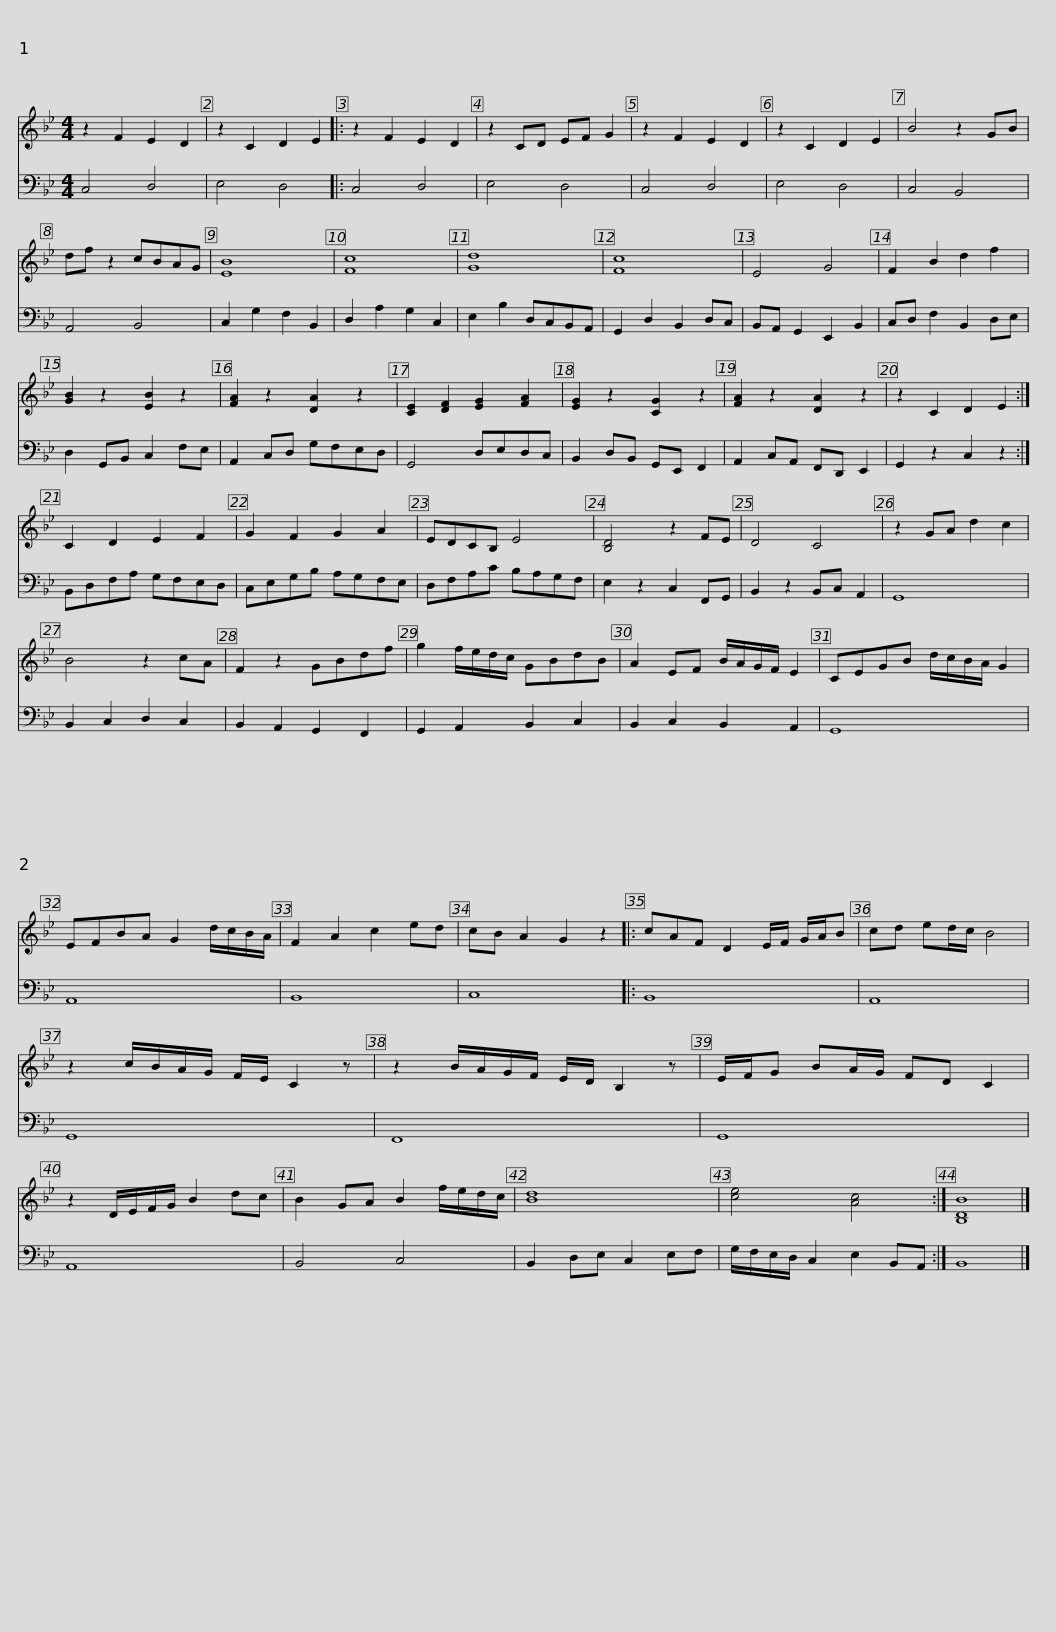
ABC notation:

X:1
%%score 1 2
L:1/8
M:4/4
I:linebreak $
K:Bb
V:1 treble
V:2 bass
V:1
 z2 F2 E2 D2 | z2 C2 D2 E2 |: z2 F2 E2 D2 | z2 CD EF G2 | z2 F2 E2 D2 | %5
 z2 C2 D2 E2 | B4 z2 GB | df z2 cBAG | [EB]8 |$ [Fc]8 | %10
 [Gd]8 | [Fc]8 | E4 G4 | F2 B2 d2 f2 | [GB]2 z2 [EB]2 z2 | %15
 [FA]2 z2 [DA]2 z2 | [CE]2 [DF]2 [EG]2 [FA]2 |$ [EG]2 z2 [CG]2 z2 | [FA]2 z2 [DA]2 z2 | z2 C2 D2 E2 :| %20
 C2 D2 E2 F2 | G2 F2 G2 A2 | EDCB, E4 | [B,D]4 z2 FE |$ D4 C4 | %25
 z2 GA d2 c2 | B4 z2 cA | F2 z2 GBdf | g2 f/e/d/c/ GBdB | A2 EF B/A/G/F/ E2 | %30
 CEGB d/c/B/A/ G2 |$ EFBA G2 d/c/B/A/ | F2 A2 c2 ed | cB A2 G2 z2 |: cAF D2 E/F/ G/A/B | %35
 cd ed/c/ B4 | z2 c/B/A/G/ F/E/ C2 z |$ z2 B/A/G/F/ E/D/ B,2 z | E/F/G BA/G/ FD C2 | z2 D/E/F/G/ B2 dc | %40
 B2 GA B2 f/e/d/c/ | [Bd]8 | [ce]4 [Ac]4 :|$ [B,DB]8 |] %44
V:2
 C,4 D,4 | E,4 D,4 |: C,4 D,4 | E,4 D,4 | C,4 D,4 | %5
 E,4 D,4 | C,4 B,,4 | A,,4 B,,4 | C,2 G,2 F,2 B,,2 |$ D,2 A,2 G,2 C,2 | %10
 E,2 B,2 D,C,B,,A,, | G,,2 D,2 B,,2 D,C, | B,,A,, G,,2 E,,2 B,,2 | C,D, F,2 B,,2 D,E, | D,2 G,,B,, C,2 F,E, | %15
 A,,2 C,D, G,F,E,D, | G,,4 D,E,D,C, |$ B,,2 D,B,, G,,E,, F,,2 | A,,2 C,A,, F,,D,, E,,2 | G,,2 z2 C,2 z2 :| %20
 B,,D,F,A, G,F,E,D, | C,E,G,B, A,G,F,E, | D,F,A,C B,A,G,F, | E,2 z2 C,2 F,,G,, |$ B,,2 z2 B,,C, A,,2 | %25
 G,,8 | B,,2 C,2 D,2 C,2 | B,,2 A,,2 G,,2 F,,2 | G,,2 A,,2 B,,2 C,2 | B,,2 C,2 B,,2 A,,2 | %30
 G,,8 |$ A,,8 | B,,8 | C,8 |: B,,8 | %35
 A,,8 | G,,8 |$ F,,8 | G,,8 | A,,8 | %40
 B,,4 C,4 | B,,2 D,E, C,2 E,F, | G,/F,/E,/D,/ C,2 E,2 B,,A,, :|$ B,,8 |] %44
